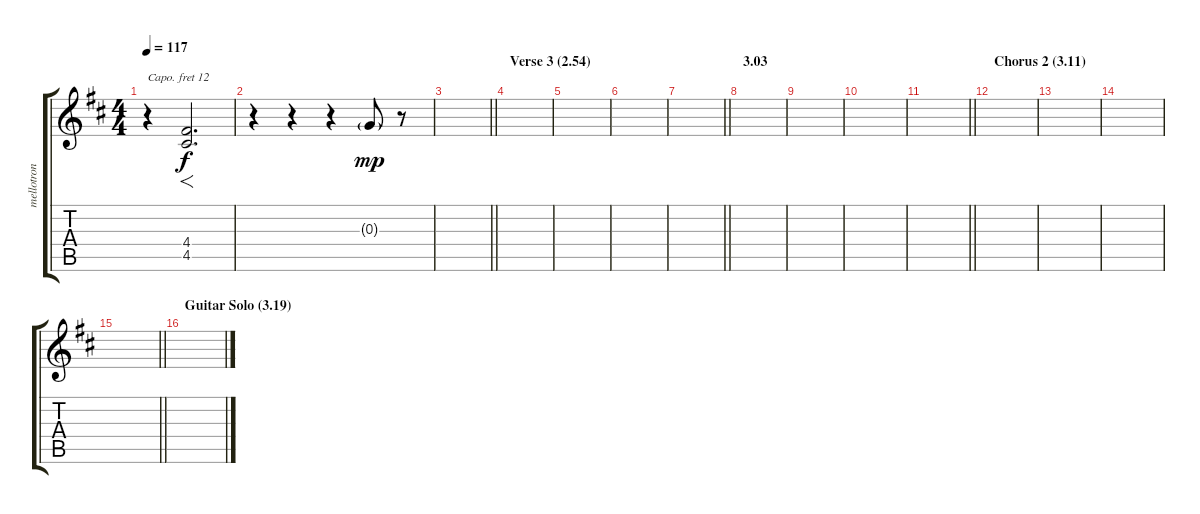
\track ("mellotron" "mellotron") {instrument stringensemble1}
\staff {score tabs}
\capo 12
\tuning (E4 B3 G3 D3 A2 E2) {hide}
\ts (4 4)
\tempo 117
\clef g2
\ks d
r.4{dy f} (4.4 4.5).2{f d} |
r.4 r.4 r.4 0.3{g}.8{dy mp} r.8 |
\barLineRight lightlight
|
\section ("" "Verse 3 (2.54)")
|
|
|
\barLineRight lightlight
|
\section ("" "3.03")
|
|
|
\barLineRight lightlight
|
\section ("" "Chorus 2 (3.11)")
|
|
|
\barLineRight lightlight
|
\section ("" "Guitar Solo (3.19)")
